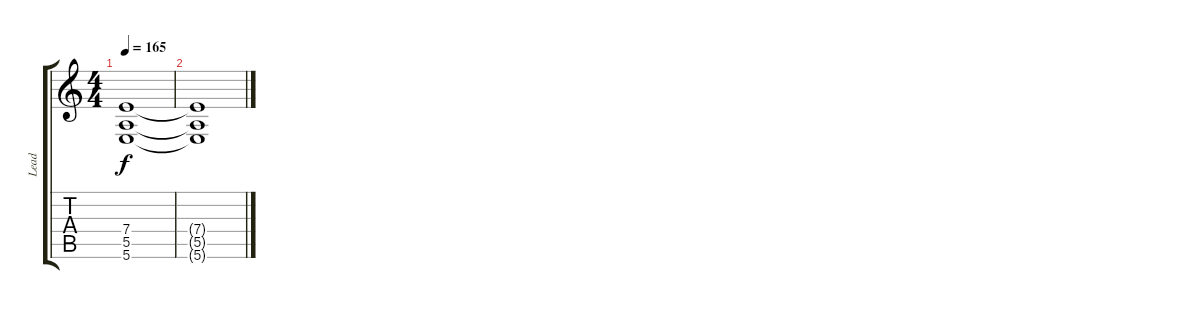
\track ("Lead" "Lead") {instrument electricguitarclean}
\staff {score tabs}
\tuning (B3 Gb3 D3 A2 E2 B1) {hide}
\ts (4 4)
\tempo 165
\clef g2
\ks c
(7.4{t} 5.5{t} 5.6{t}).1{dy f volume 0} |
(7.4{t} 5.5{t} 5.6{t}).1
